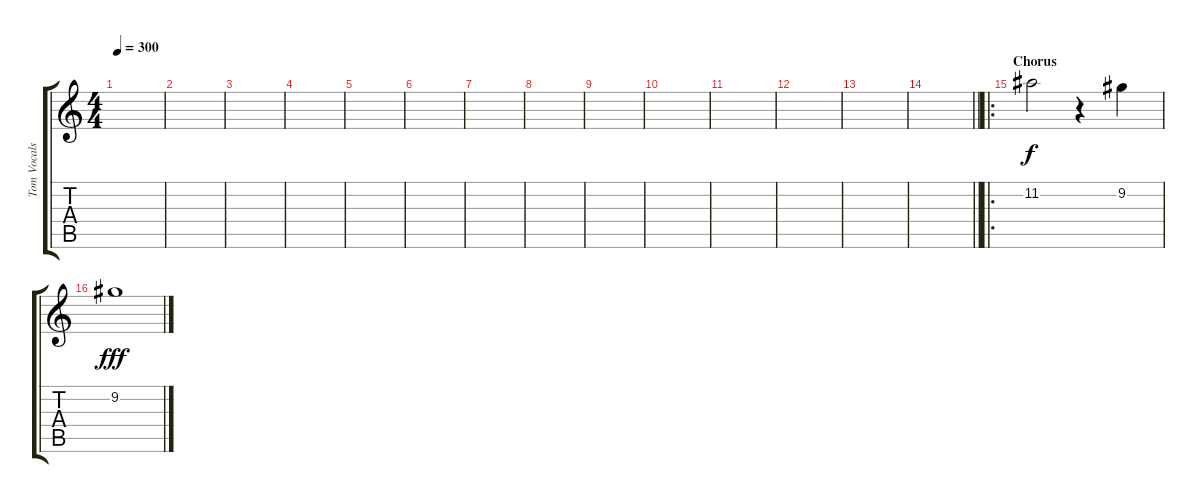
\track ("Tom Vocals" "Tom Vocals") {instrument overdrivenguitar}
\staff {score tabs}
\tuning (E4 B3 G3 D3 A2 E2) {hide}
\ts (4 4)
\tempo 300
\clef g2
\ks c
|
|
|
|
|
|
|
|
|
|
|
|
|
\barLineRight lightlight
|
\ro
\section ("" "Chorus")
11.2.2 r.4 9.2.4 |
9.2.1{dy fff}
